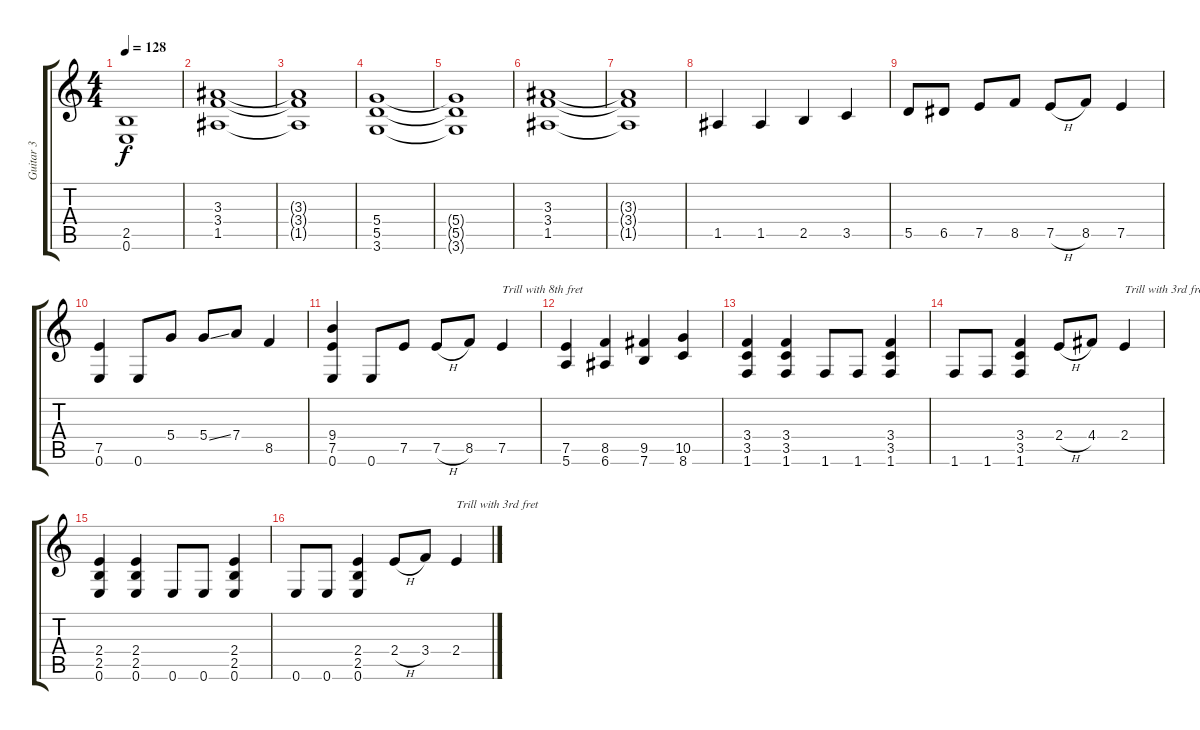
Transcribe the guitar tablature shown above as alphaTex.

\track ("Guitar 3" "Guitar 3") {instrument distortionguitar}
\staff {score tabs}
\tuning (E4 B3 G3 D3 A2 E2) {hide}
\ts (4 4)
\tempo 128
\clef g2
\ks c
(2.5{t} 0.6{t}).1{dy f} |
(3.3 3.4 1.5).1 |
(3.3{t} 3.4{t} 1.5{t}).1 |
(5.4 5.5 3.6).1 |
(5.4{t} 5.5{t} 3.6{t}).1 |
(3.3 3.4 1.5).1 |
(3.3{t} 3.4{t} 1.5{t}).1 |
1.5.4 1.5.4 2.5.4 3.5.4 |
5.5.8 6.5.8 7.5.8 8.5.8 7.5{h}.8 8.5.8 7.5.4 |
(7.5 0.6).4 0.6.8 5.4.8 5.4{ss}.8 7.4.8 8.5.4 |
(9.4 7.5 0.6).4 0.6.8 7.5.8 7.5{h}.8 8.5.8 7.5.4{txt "Trill with 8th fret"} |
(7.5 5.6).4 (8.5 6.6).4 (9.5 7.6).4 (10.5 8.6).4 |
(3.4 3.5 1.6).4 (3.4 3.5 1.6).4 1.6.8 1.6.8 (3.4 3.5 1.6).4 |
1.6.8 1.6.8 (3.4 3.5 1.6).4 2.4{h}.8 4.4.8 2.4.4{txt "Trill with 3rd fret"} |
(2.4 2.5 0.6).4 (2.4 2.5 0.6).4 0.6.8 0.6.8 (2.4 2.5 0.6).4 |
0.6.8 0.6.8 (2.4 2.5 0.6).4 2.4{h}.8 3.4.8 2.4.4{txt "Trill with 3rd fret"}
